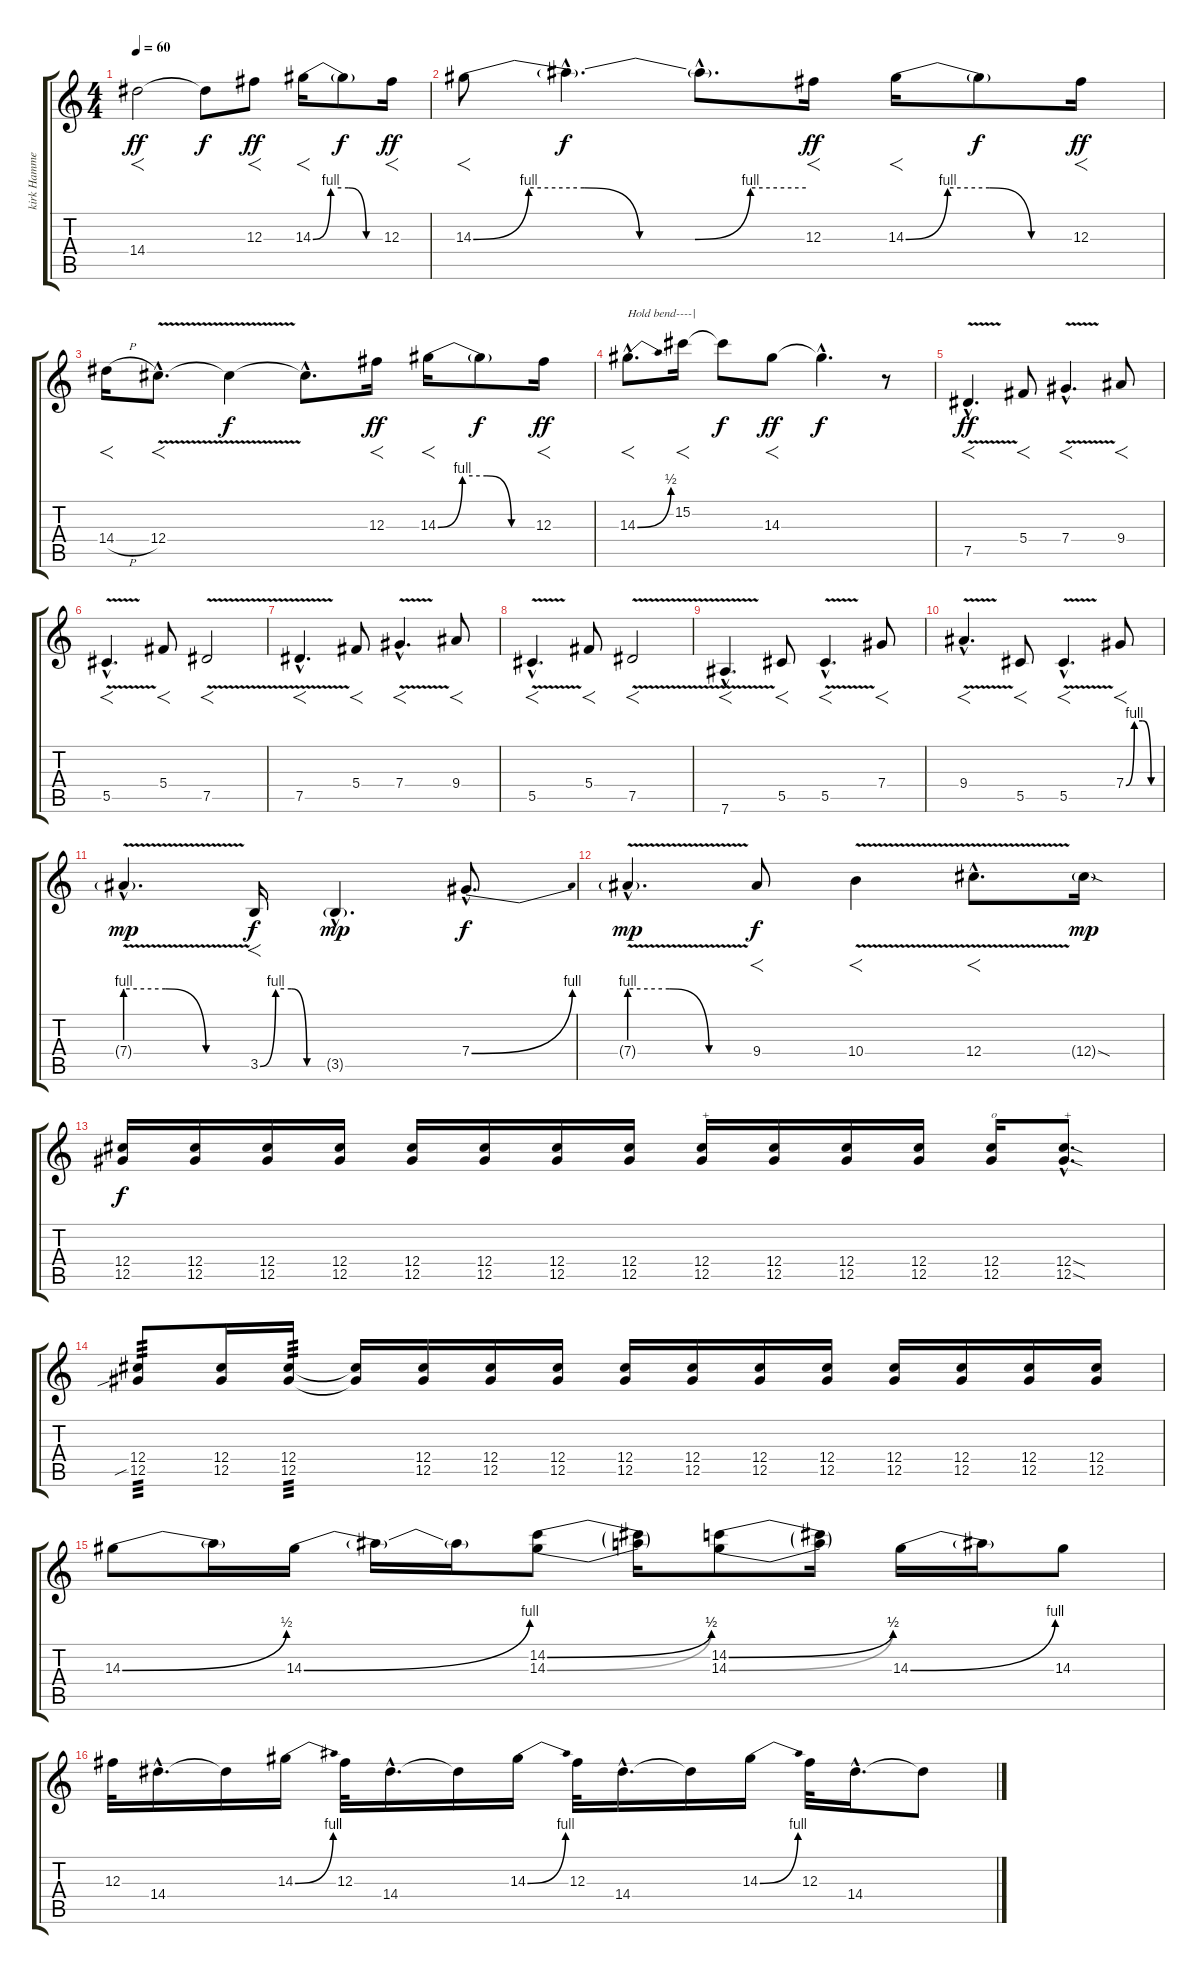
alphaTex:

\track ("kirk Hammet" "kirk Hamme") {instrument distortionguitar}
\staff {score tabs}
\tuning (Eb4 Bb3 Gb3 Db3 Ab2 Eb2) {hide}
\ts (4 4)
\tempo 60
\clef g2
\ks c
14.4.2{f dy ff} 14.4{t}.8{dy f} 12.3.8{f dy ff} 14.3{be (custom 0 0 15 4 30 4 45 0 60 0)}.16{f} 14.3{t}.8{dy f} 12.3.16{f dy ff} |
14.3{be (custom 0 0 10 4 20 4 30 0 40 0 50 4 60 4)}.8{f} 14.3{hac t}.4{d dy f} 14.3{hac t}.8{d} 12.3.16{f dy ff} 14.3{be (custom 0 0 15 4 30 4 45 0 60 0)}.16{f} 14.3{t}.8{dy f} 12.3.16{f dy ff} |
14.4{h}.16{f} 12.4{v hac}.8{f d} 12.4{t}.4{dy f} 12.4{hac t}.8{d} 12.3.16{f dy ff} 14.3{be (custom 0 0 15 4 30 4 45 0 60 0)}.16{f} 14.3{t}.8{dy f} 12.3.16{f dy ff} |
14.3{be (bend 0 0 60 2) hac}.8{f d txt "Hold bend----|"} 15.2.16{f} 15.2{t}.8{dy f} 14.3.8{f dy ff} 14.3{hac t}.4{d dy f} r.8 |
7.5{v hac}.4{f d dy ff} 5.4.8{f} 7.4{v hac}.4{f d} 9.4.8{f} |
5.5{v hac}.4{f d} 5.4.8{f} 7.5{v}.2{f} |
7.5{v hac}.4{f d} 5.4.8{f} 7.4{v hac}.4{f d} 9.4.8{f} |
5.5{v hac}.4{f d} 5.4.8{f} 7.5{v}.2{f} |
7.6{v hac}.4{f d} 5.5.8{f} 5.5{v hac}.4{f d} 7.4.8{f} |
9.4{v hac}.4{f d} 5.5.8{f} 5.5{v hac}.4{f d} 7.4{be (custom 0 0 15 4 30 4 45 0 60 0)}.8{f} |
7.4{be (custom 0 4 20 4 40 0 60 0) v g hac}.4{d dy mp} 3.5{be (custom 0 0 15 4 30 4 45 0 60 0)}.16{f dy f} 3.5{g hac}.4{d dy mp} 7.4{be (bend 0 0 60 4) hac}.8{d dy f} |
7.4{be (custom 0 4 20 4 40 0 60 0) v g hac}.4{d dy mp} 9.4.8{f dy f} 10.4{v}.4{f} 12.4{v hac}.8{f d} 12.4{sod g}.16{dy mp} |
(12.4 12.5).16{dy f} (12.4 12.5).16 (12.4 12.5).16 (12.4 12.5).16 (12.4 12.5).16 (12.4 12.5).16 (12.4 12.5).16 (12.4 12.5).16 (12.4 12.5).16{txt "+"} (12.4 12.5).16 (12.4 12.5).16 (12.4 12.5).16 (12.4 12.5).16{txt "o"} (12.4{sod hac} 12.5{sod hac}).8{d txt "+"} |
(12.4 12.5{sib}).8{tp 3} (12.4 12.5).16 (12.4 12.5).16{tp 3} (12.4{t} 12.5{t}).16 (12.4 12.5).16 (12.4 12.5).16 (12.4 12.5).16 (12.4 12.5).16 (12.4 12.5).16 (12.4 12.5).16 (12.4 12.5).16 (12.4 12.5).16 (12.4 12.5).16 (12.4 12.5).16 (12.4 12.5).16 |
14.3{be (bend 0 0 60 2)}.8 14.3{t}.16 14.3{be (bend 0 0 60 4)}.16 14.3{t}.16 14.3{t}.16 (14.2{be (bend 0 0 60 2)} 14.3{be (bend 0 0 60 2)}).8 (14.2{t} 14.3{t}).16 (14.2{be (bend 0 0 60 2)} 14.3{be (bend 0 0 60 2)}).8 (14.2{t} 14.3{t}).16 14.3{be (bend 0 0 60 4)}.16 14.3{t}.16 14.3.8 |
12.3.32 14.4{hac}.16{d} 14.4{t}.16 14.3{be (bend 0 0 60 4)}.16 12.3.32 14.4{hac}.16{d} 14.4{t}.16 14.3{be (bend 0 0 60 4)}.16 12.3.32 14.4{hac}.16{d} 14.4{t}.16 14.3{be (bend 0 0 60 4)}.16 12.3.32 14.4{hac}.16{d} 14.4{t}.8
